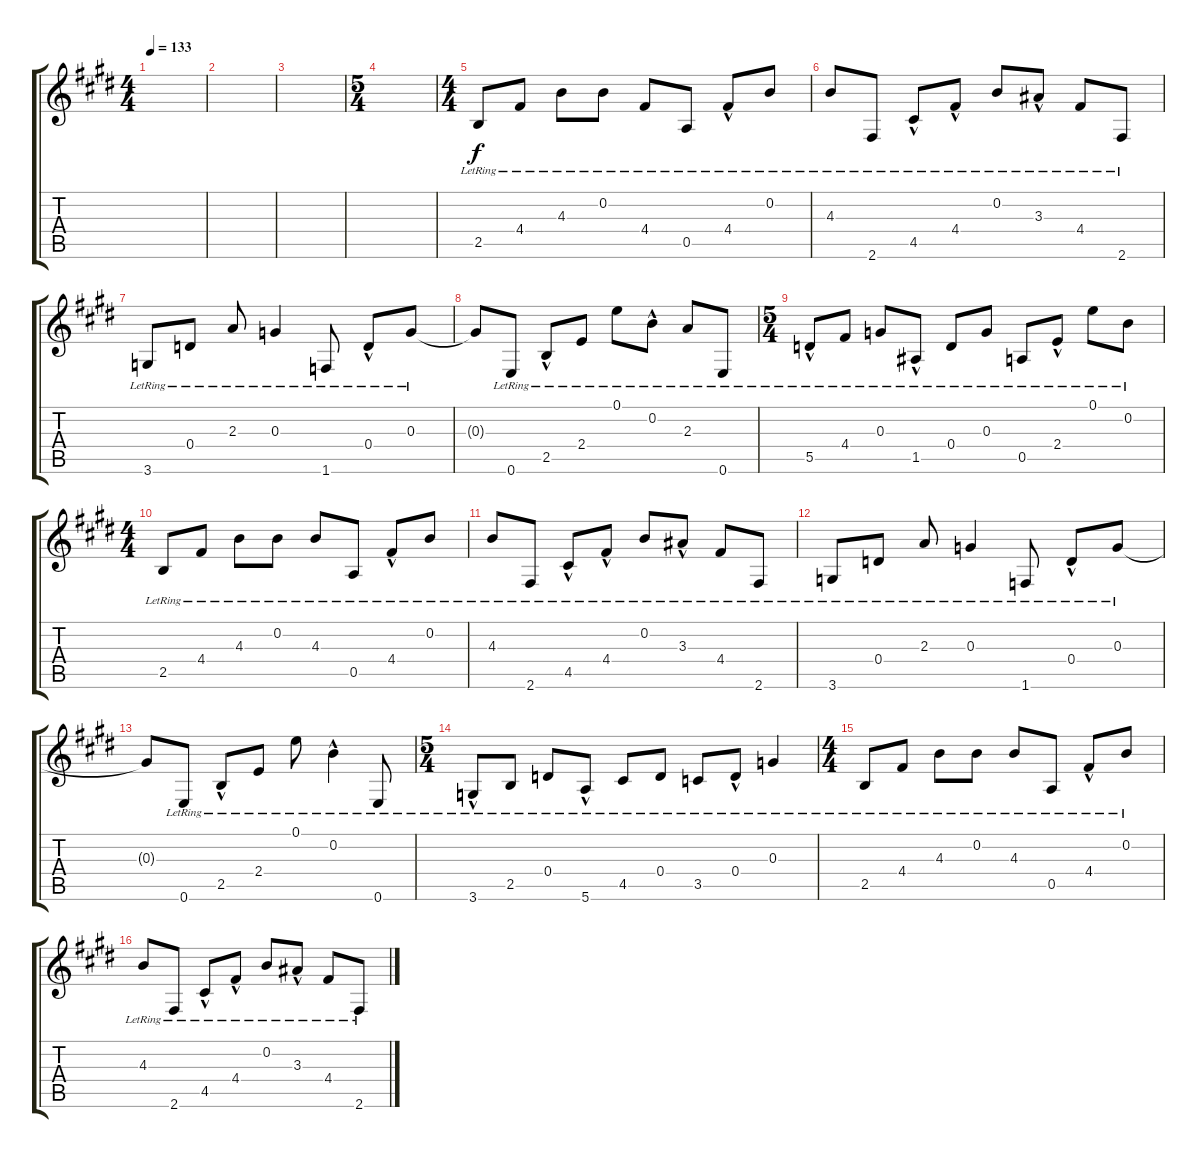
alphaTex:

\track "" {instrument overdrivenguitar}
\staff {score tabs}
\tuning (E4 B3 G3 D3 A2 E2) {hide}
\ts (4 4)
\tempo 133
\clef g2
\ks e
|
|
|
\ts (5 4)
|
\ts (4 4)
2.5{lr}.8{volume 11 balance 8 instrument electricguitarclean} 4.4{lr}.8 4.3{lr}.8 0.2{lr}.8 4.4{lr}.8 0.5{lr}.8 4.4{hac lr}.8 0.2{lr}.8 |
4.3{lr}.8 2.6{lr}.8 4.5{hac lr}.8 4.4{hac lr}.8 0.2{lr}.8 3.3{hac lr}.8 4.4{lr}.8 2.6{lr}.8 |
3.6{lr}.8 0.4{lr}.8 2.3{lr}.8 0.3{lr}.4 1.6{lr}.8 0.4{hac lr}.8 0.3{lr}.8 |
0.3{t}.8 0.6{lr}.8 2.5{hac lr}.8 2.4{lr}.8 0.1{lr}.8 0.2{hac lr}.8 2.3{lr}.8 0.6{lr}.8 |
\ts (5 4)
5.5{hac lr}.8 4.4{lr}.8 0.3{lr}.8 1.5{hac lr}.8 0.4{lr}.8 0.3{lr}.8 0.5{lr}.8 2.4{hac lr}.8 0.1{lr}.8 0.2{lr}.8 |
\ts (4 4)
2.5{lr}.8 4.4{lr}.8 4.3{lr}.8 0.2{lr}.8 4.3{lr}.8 0.5{lr}.8 4.4{hac lr}.8 0.2{lr}.8 |
4.3{lr}.8 2.6{lr}.8 4.5{hac lr}.8 4.4{hac lr}.8 0.2{lr}.8 3.3{hac lr}.8 4.4{lr}.8 2.6{lr}.8 |
3.6{lr}.8 0.4{lr}.8 2.3{lr}.8 0.3{lr}.4 1.6{lr}.8 0.4{hac lr}.8 0.3{lr}.8 |
0.3{t}.8 0.6{lr}.8 2.5{hac lr}.8 2.4{lr}.8 0.1{lr}.8 0.2{hac lr}.4 0.6{lr}.8 |
\ts (5 4)
3.6{hac lr}.8 2.5{lr}.8 0.4{lr}.8 5.6{hac lr}.8 4.5{lr}.8 0.4{lr}.8 3.5{lr}.8 0.4{hac lr}.8 0.3{lr}.4 |
\ts (4 4)
2.5{lr}.8 4.4{lr}.8 4.3{lr}.8 0.2{lr}.8 4.3{lr}.8 0.5{lr}.8 4.4{hac lr}.8 0.2{lr}.8 |
4.3{lr}.8 2.6{lr}.8 4.5{hac lr}.8 4.4{hac lr}.8 0.2{lr}.8 3.3{hac lr}.8 4.4{lr}.8 2.6{lr}.8
